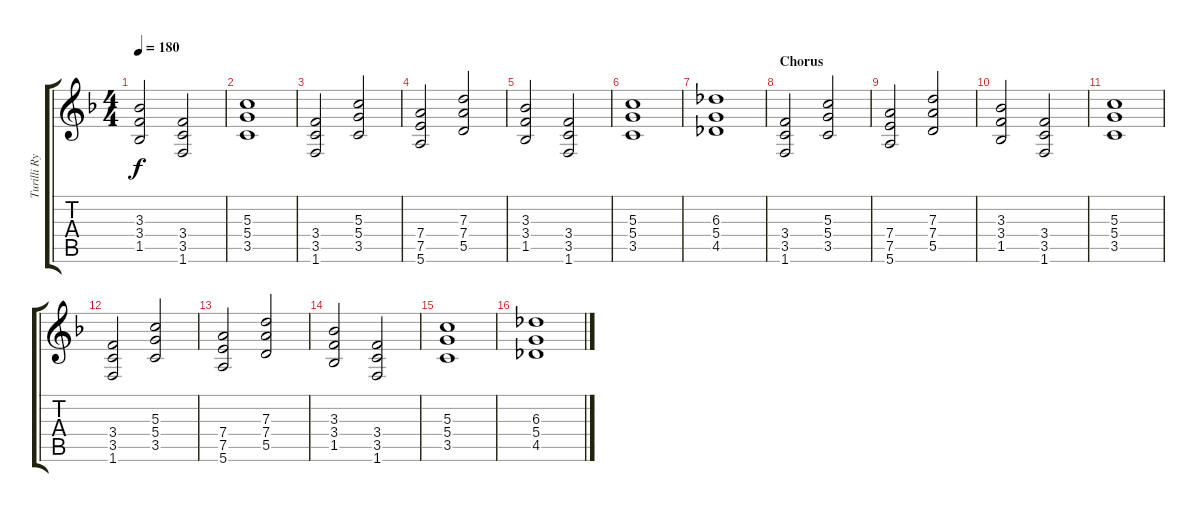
\track ("Turilli Rythm" "Turilli Ry") {instrument distortionguitar}
\staff {score tabs}
\tuning (E4 B3 G3 D3 A2 E2) {hide}
\ts (4 4)
\tempo 180
\clef g2
\ks dminor
(3.3 3.4 1.5).2{dy f} (3.4 3.5 1.6).2 |
(5.3 5.4 3.5).1 |
(3.4 3.5 1.6).2 (5.3 5.4 3.5).2 |
(7.4 7.5 5.6).2 (7.3 7.4 5.5).2 |
(3.3 3.4 1.5).2 (3.4 3.5 1.6).2 |
(5.3 5.4 3.5).1 |
(6.3 5.4 4.5).1 |
\section ("" "Chorus")
(3.4 3.5 1.6).2 (5.3 5.4 3.5).2 |
(7.4 7.5 5.6).2 (7.3 7.4 5.5).2 |
(3.3 3.4 1.5).2 (3.4 3.5 1.6).2 |
(5.3 5.4 3.5).1 |
(3.4 3.5 1.6).2 (5.3 5.4 3.5).2 |
(7.4 7.5 5.6).2 (7.3 7.4 5.5).2 |
(3.3 3.4 1.5).2 (3.4 3.5 1.6).2 |
(5.3 5.4 3.5).1 |
(6.3 5.4 4.5).1
